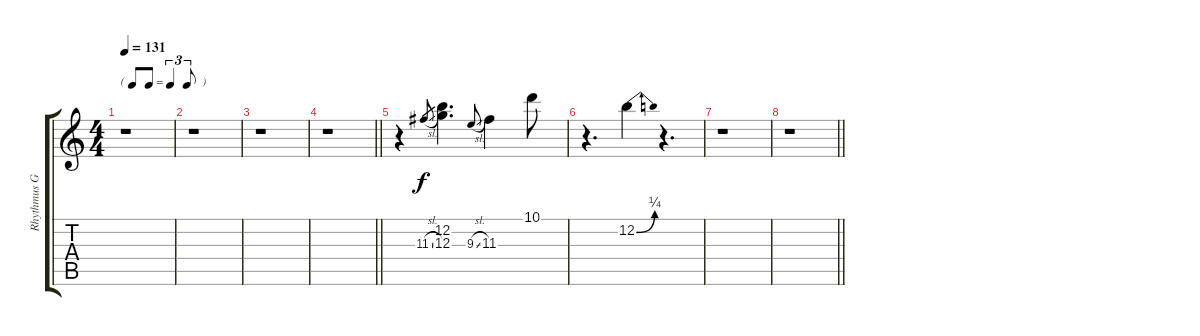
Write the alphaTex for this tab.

\track ("Rhythmus Gitarre Solo" "Rhythmus G") {instrument overdrivenguitar}
\staff {score tabs}
\tuning (E4 B3 G3 D3 A2 E2) {hide}
\ts (4 4)
\tf triplet8th
\tempo 131
\clef g2
\ks c
r.1{dy f} |
r.1 |
r.1 |
\barLineRight lightlight
r.1 |
r.4 11.3{sl}.8{gr} (12.2 12.3).4{d} 9.3{sl}.8{gr onbeat} 11.3.4 10.1.8 |
r.4{d} 12.2{be (bend 0 0 60 1)}.4 r.4{d} |
r.1 |
\barLineRight lightlight
r.1
